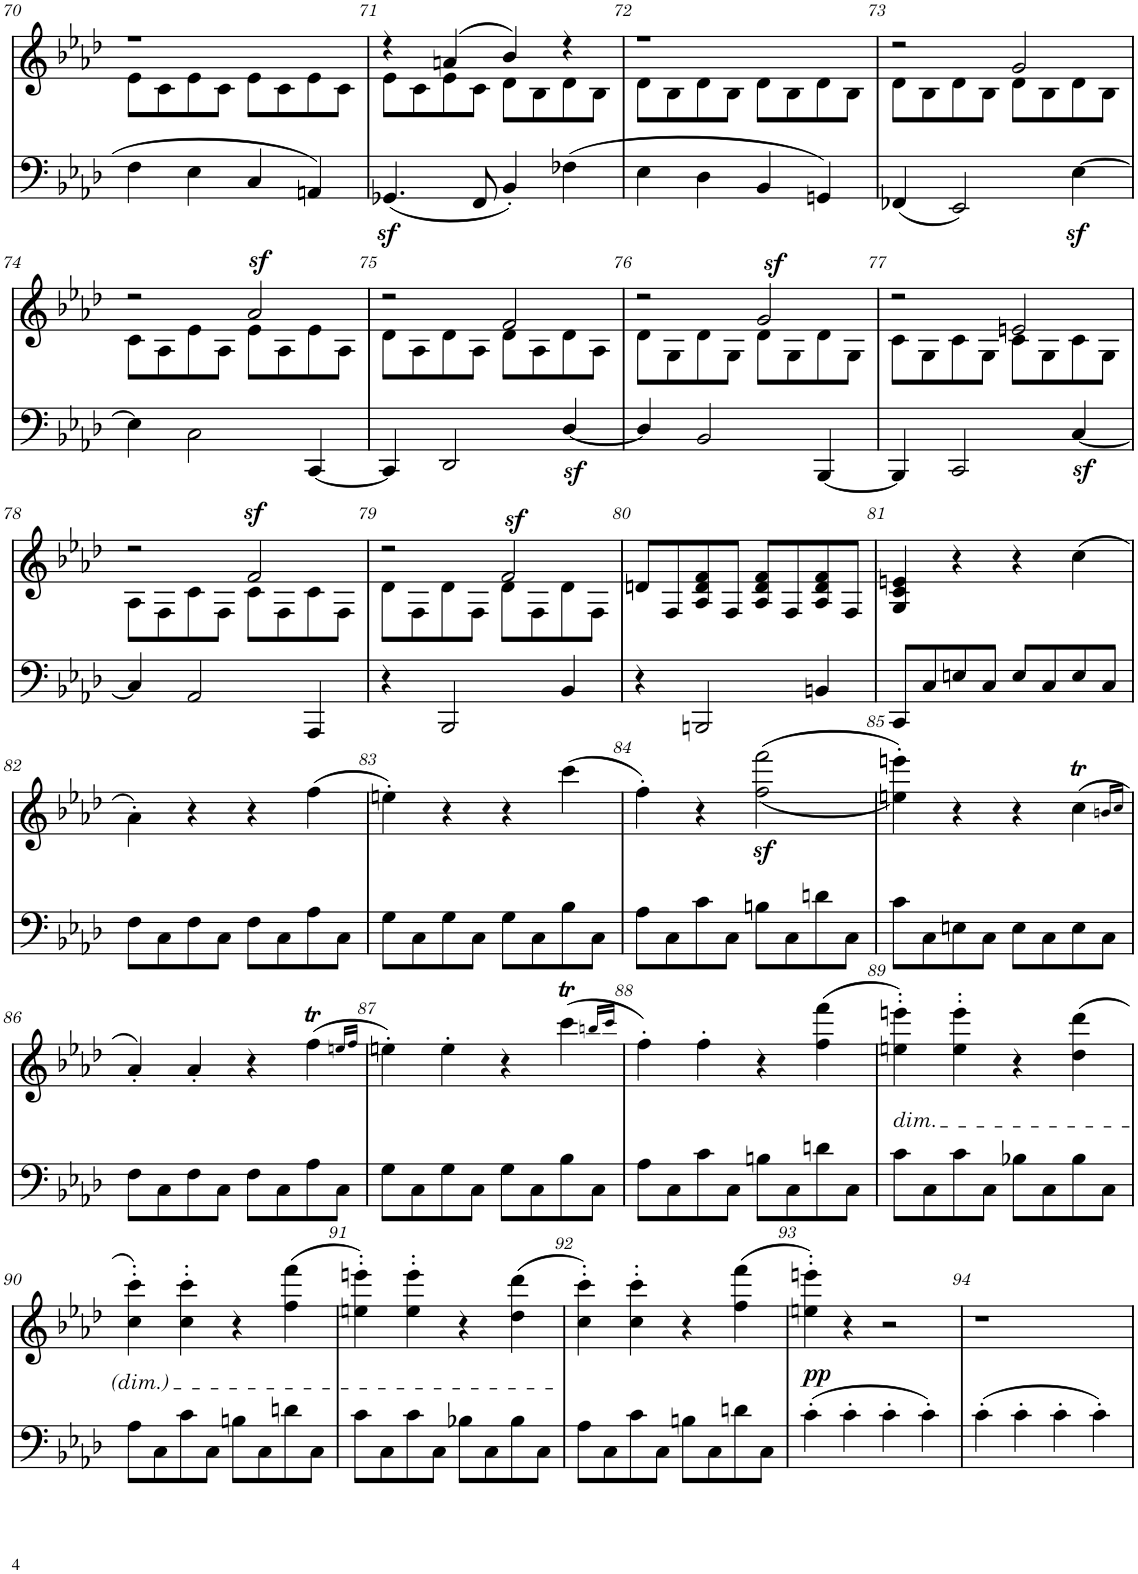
**kern	**dynam	**kern	**text	**dynam
*part2	*part2	*part1	*part1	*part1
*staff2	*staff2	*staff1	*staff1	*staff1
*I"piano	*	*I"piano	*	*
*I'Pno	*	*I'Pno	*	*
!!LO:PB:g=z
*clefF4	*	*clefG2	*	*
*k[b-e-a-d-]	*	*k[b-e-a-d-]	*	*
*f:	*	*f:	*	*
*M2/2	*	*M2/2	*	*
=70	=70	=70	=70	=70
*	*	*^	*	*
4F\	.	1r	8e-\L	.	.
.	.	.	8c\	.	.
4E-\	.	.	8e-\	.	.
.	.	.	8c\J	.	.
4C/	.	.	8e-\L	.	.
.	.	.	8c\	.	.
4AAn/	.	.	8e-\	.	.
.	.	.	8c\J	.	.
=71	=71	=71	=71	=71	=71
(4.GG-Xz</	.	4r	8e-\L	.	.
.	.	.	8c\	.	.
.	.	(4an/	8e-\	.	.
8FF/	.	.	8c\J	.	.
4BB-'/)	.	4b-/)	8d-\L	.	.
.	.	.	8B-\	.	.
(4F-X\	.	4r	8d-\	.	.
.	.	.	8B-\J	.	.
=72	=72	=72	=72	=72	=72
4E-\	.	1r	8d-\L	.	.
.	.	.	8B-\	.	.
4D-\	.	.	8d-\	.	.
.	.	.	8B-\J	.	.
4BB-/	.	.	8d-\L	.	.
.	.	.	8B-\	.	.
4GGn/)	.	.	8d-\	.	.
.	.	.	8B-\J	.	.
=73	=73	=73	=73	=73	=73
(4FF-X/	.	2r	8d-\L	.	.
.	.	.	8B-\	.	.
2EE-/)	.	.	8d-\	.	.
.	.	.	8B-\J	.	.
.	.	2g/	8d-\L	.	.
.	.	.	8B-\	.	.
[4E-z<\	.	.	8d-\	.	.
.	.	.	8B-\J	.	.
!!LO:LB:g=z	!!
=74	=74	=74	=74	=74	=74
4E-\]	.	2r	8c\L	.	.
.	.	.	8A-\	.	.
2C\	.	.	8e-\	.	.
.	.	.	8A-\J	.	.
!	!	!	!	!	!LO:DY:a
.	.	2a-/	8e-\L	.	sf
.	.	.	8A-\	.	.
[4CC/	.	.	8e-\	.	.
.	.	.	8A-\J	.	.
=75	=75	=75	=75	=75	=75
4CC/]	.	2r	8d-\L	.	.
.	.	.	8A-\	.	.
2DD-/	.	.	8d-\	.	.
.	.	.	8A-\J	.	.
.	.	2f/	8d-\L	.	.
.	.	.	8A-\	.	.
[4D-z</	.	.	8d-\	.	.
.	.	.	8A-\J	.	.
=76	=76	=76	=76	=76	=76
4D-/]	.	2r	8d-\L	.	.
.	.	.	8G\	.	.
2BB-/	.	.	8d-\	.	.
.	.	.	8G\J	.	.
.	.	2g/	8d-\L	.	.
.	.	.	8G\	.	.
!	!	!	!	!	!LO:DY:a
[4BBB-/	.	.	8d-\	.	sf
.	.	.	8G\J	.	.
=77	=77	=77	=77	=77	=77
4BBB-/]	.	2r	8c\L	.	.
.	.	.	8G\	.	.
2CC/	.	.	8c\	.	.
.	.	.	8G\J	.	.
.	.	2en/	8c\L	.	.
.	.	.	8G\	.	.
[4Cz</	.	.	8c\	.	.
.	.	.	8G\J	.	.
!!LO:LB:g=z	!!
=78	=78	=78	=78	=78	=78
4C/]	.	2r	8A-\L	.	.
.	.	.	8F\	.	.
2AA-/	.	.	8c\	.	.
.	.	.	8F\J	.	.
.	.	2f/	8c\L	.	.
!	!	!	!	!	!LO:DY:a
.	.	.	8F\	.	sf
4AAA-/	.	.	8c\	.	.
.	.	.	8F\J	.	.
=79	=79	=79	=79	=79	=79
4r	.	2r	8d-\L	.	.
.	.	.	8F\	.	.
2BBB-/	.	.	8d-\	.	.
.	.	.	8F\J	.	.
.	.	2f/	8d-\L	.	.
!	!	!	!	!	!LO:DY:a
.	.	.	8F\	.	sf
4BB-/	.	.	8d-\	.	.
.	.	.	8F\J	.	.
*	*	*v	*v	*	*
=80	=80	=80	=80	=80
4r	.	8dn/L	.	.
.	.	8F/	.	.
2BBBn/	.	8A-/ 8d/ 8f/	.	.
.	.	8F/J	.	.
.	.	8A-/ 8d/ 8f/L	.	.
.	.	8F/	.	.
4BBn/	.	8A-/ 8d/ 8f/	.	.
.	.	8F/J	.	.
=81	=81	=81	=81	=81
8CC/L	.	4G/ 4c/ 4en/	.	.
8C/	.	.	.	.
8En/	.	4r	.	.
8C/J	.	.	.	.
8E/L	.	4r	.	.
8C/	.	.	.	.
8E/	.	(4cc\	.	.
8C/J	.	.	.	.
!!LO:LB:g=z
=82	=82	=82	=82	=82
8F\L	.	4a-'\)	.	.
8C\	.	.	.	.
8F\	.	4r	.	.
8C\J	.	.	.	.
8F\L	.	4r	.	.
8C\	.	.	.	.
8A-\	.	(4ff\	.	.
8C\J	.	.	.	.
=83	=83	=83	=83	=83
8G\L	.	4een'\)	.	.
8C\	.	.	.	.
8G\	.	4r	.	.
8C\J	.	.	.	.
8G\L	.	4r	.	.
8C\	.	.	.	.
8B-\	.	(4ccc\	.	.
8C\J	.	.	.	.
=84	=84	=84	=84	=84
8A-\L	.	4ff'\)	.	.
8C\	.	.	.	.
8c\	.	4r	.	.
8C\J	.	.	.	.
8Bn\L	.	(<(2ff\z< 2fff\z<	.	.
8C\	.	.	.	.
8dn\	.	.	.	.
8C\J	.	.	.	.
=85	=85	=85	=85	=85
8c\L	.	4een\' 4eeen\'))	.	.
8C\	.	.	.	.
8En\	.	4r	.	.
8C\J	.	.	.	.
8E\L	.	4r	.	.
8C\	.	.	.	.
8E\	.	(4cct\	.	.
8C\J	.	.	.	.
.	.	16qbn/LL	.	.
.	.	16qcc/JJ	.	.
!!LO:LB:g=z
=86	=86	=86	=86	=86
8F\L	.	4a-'/)	.	.
8C\	.	.	.	.
8F\	.	4a-'/	.	.
8C\J	.	.	.	.
8F\L	.	4r	.	.
8C\	.	.	.	.
8A-\	.	(4ffT\	.	.
8C\J	.	.	.	.
.	.	16qeen/LL	.	.
.	.	16qff/JJ	.	.
=87	=87	=87	=87	=87
8G\L	.	4een'\)	.	.
8C\	.	.	.	.
8G\	.	4ee'\	.	.
8C\J	.	.	.	.
8G\L	.	4r	.	.
8C\	.	.	.	.
8B-\	.	(4ccct\	.	.
8C\J	.	.	.	.
.	.	16qbbn/LL	.	.
.	.	16qccc/JJ	.	.
=88	=88	=88	=88	=88
8A-\L	.	4ff'\)	.	.
8C\	.	.	.	.
8c\	.	4ff'\	.	.
8C\J	.	.	.	.
8Bn\L	.	4r	.	.
8C\	.	.	.	.
8dn\	.	(4ff\ 4fff\	.	.
8C\J	.	.	.	.
=89	=89	=89	=89	=89
!	!	!LO:TX:b:i:t=dim.	!	!
8c\L	.	4een\' 4eeen\')	.	.
8C\	.	.	.	.
8c\	.	4ee\' 4eee\'	.	.
8C\J	.	.	.	.
8B-X\L	.	4r	.	.
8C\	.	.	.	.
8B-\	.	(4dd-\ 4ddd-\	.	.
8C\J	.	.	.	.
!!LO:LB:g=z
=90	=90	=90	=90	=90
8A-\L	.	4cc\' 4ccc\')	.	.
8C\	.	.	.	.
8c\	.	4cc\' 4ccc\'	.	.
8C\J	.	.	.	.
8Bn\L	.	4r	.	.
8C\	.	.	.	.
8dn\	.	(4ff\ 4fff\	.	.
8C\J	.	.	.	.
=91	=91	=91	=91	=91
8c\L	.	4een\' 4eeen\')	.	.
8C\	.	.	.	.
8c\	.	4ee\' 4eee\'	.	.
8C\J	.	.	.	.
8B-X\L	.	4r	.	.
8C\	.	.	.	.
8B-\	.	(4dd-\ 4ddd-\	.	.
8C\J	.	.	.	.
=92	=92	=92	=92	=92
8A-\L	.	4cc\' 4ccc\')	.	.
8C\	.	.	.	.
8c\	.	4cc\' 4ccc\'	.	.
8C\J	.	.	.	.
8Bn\L	.	4r	.	.
8C\	.	.	.	.
8dn\	.	(4ff\ 4fff\	.	.
8C\J	.	.	.	.
=93	=93	=93	=93	=93
!	!LO:DY:a	!	!LO:LY:b	!
(4c'\	pp	4een\' 4eeen\')	pp	.
4c'\	.	4r	.	.
4c'\	.	2r	.	.
4c'\)	.	.	.	.
=94	=94	=94	=94	=94
(4c'\	.	1r	.	.
4c'\	.	.	.	.
4c'\	.	.	.	.
4c'\)	.	.	.	.
=	=	=	=	=
*-	*-	*-	*-	*-
